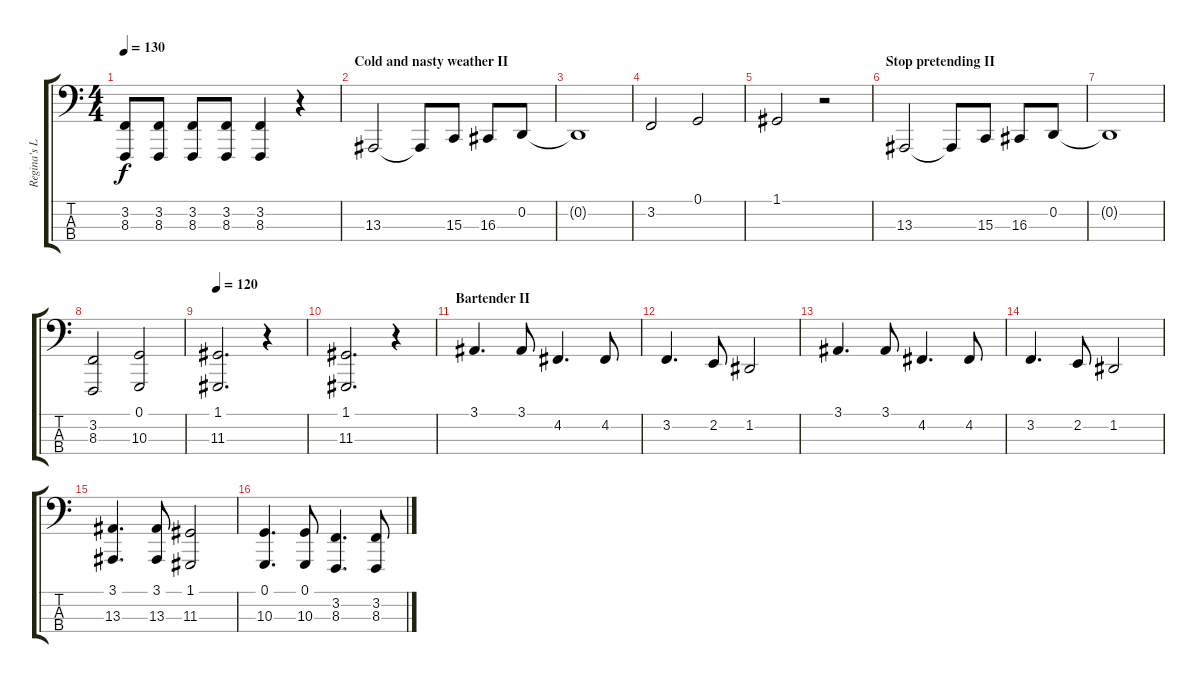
\track ("Regina's Left Hand" "Regina's L") {instrument brightacousticpiano}
\staff {score tabs}
\tuning (G2 D2 A0 E-1) {hide}
\ts (4 4)
\tempo 130
\clef f4
\ks c
(3.2{t} 8.3{t}).8{dy f} (3.2 8.3).8 (3.2 8.3).8 (3.2 8.3).8 (3.2 8.3).4 r.4 |
\section ("" "Cold and nasty weather II")
13.3.2 13.3{t}.8 15.3.8 16.3.8 0.2.8 |
0.2{t}.1 |
3.2.2 0.1.2 |
1.1.2 r.2 |
\section ("" "Stop pretending II")
13.3.2 13.3{t}.8 15.3.8 16.3.8 0.2.8 |
0.2{t}.1 |
(3.2 8.3).2 (0.1 10.3).2 |
\tempo 120
(1.1 11.3).2{d} r.4 |
(1.1 11.3).2{d} r.4 |
\section ("" "Bartender II")
3.1.4{d} 3.1.8 4.2.4{d} 4.2.8 |
3.2.4{d} 2.2.8 1.2.2 |
3.1.4{d} 3.1.8 4.2.4{d} 4.2.8 |
3.2.4{d} 2.2.8 1.2.2 |
(3.1 13.3).4{d} (3.1 13.3).8 (1.1 11.3).2 |
(0.1 10.3).4{d} (0.1 10.3).8 (3.2 8.3).4{d} (3.2 8.3).8
